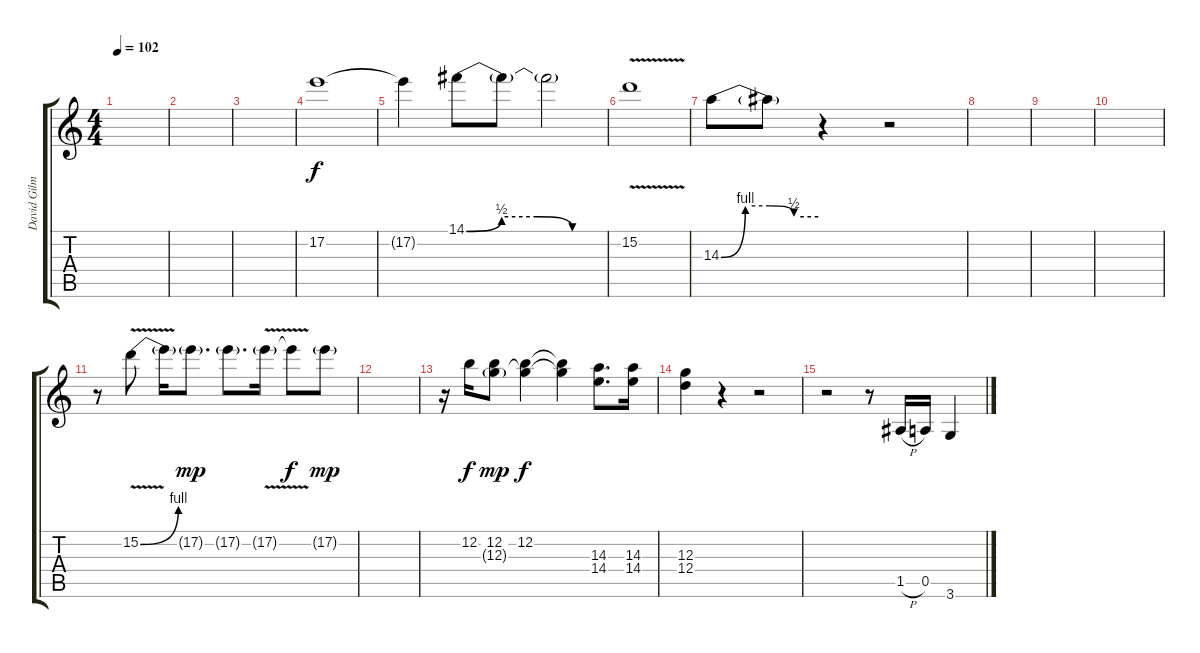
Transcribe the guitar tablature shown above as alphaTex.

\track ("David Gilmour" "David Gilm") {instrument overdrivenguitar}
\staff {score tabs}
\tuning (E4 B3 G3 D3 A2 E2) {hide}
\ts (4 4)
\tempo 102
\clef g2
\ks c
|
|
|
17.2.1 |
17.2{t}.4 14.1{be (custom 0 0 15 2 30 2 45 0 60 0)}.8 14.1{t}.8 14.1{t}.2 |
15.2{v}.1 |
14.3{be (custom 0 0 15 4 30 4 45 2 60 2)}.8 14.3{t}.8 r.4 r.2 |
|
|
|
r.8 15.2{be (bend 0 0 60 4) v}.8 15.2{t}.16 17.2{g}.8{d dy mp} 17.2{g}.8{d} 17.2{v g}.16 17.2{t}.8{dy f} 17.2{g}.8{dy mp} |
|
r.16 12.2.16{dy f} (12.2 12.3{g}).8{dy mp} (12.2 12.3{t}).4{dy f} (12.2{t} 12.3{t}).4 (14.3 14.4).8{d} (14.3 14.4).16 |
(12.3 12.4).4 r.4 r.2 |
r.2 r.8 1.5{h}.16 0.5.16 3.6.4
